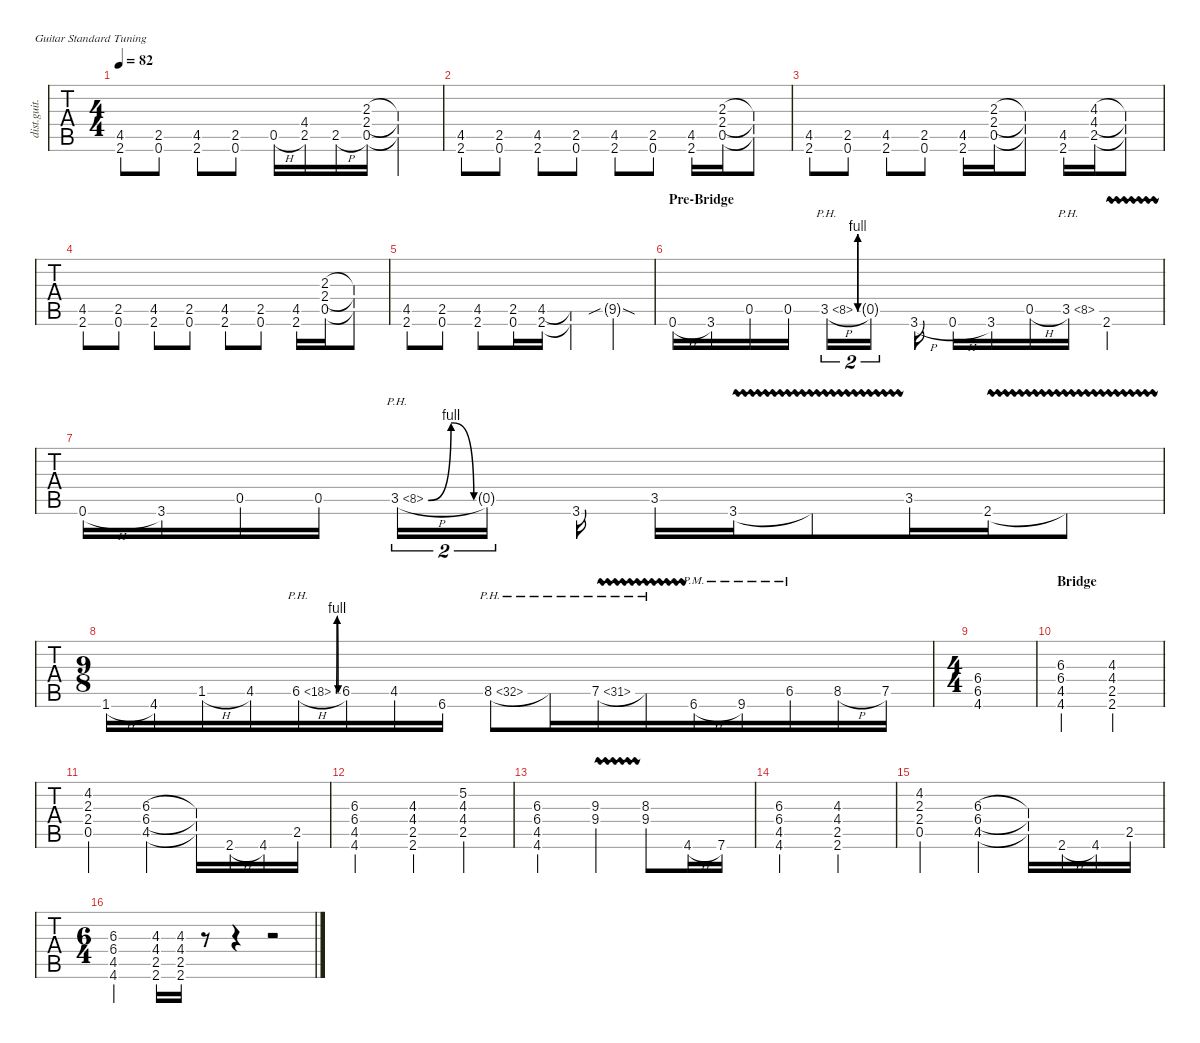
\defaultSystemsLayout 2
\hideDynamics
\bracketExtendMode nobrackets
\otherSystemsTrackNameOrientation horizontal
\track ("Guitar II" "dist.guit.") {instrument distortionguitar}
\staff {tabs}
\tuning (E4 B3 G3 D3 A2 E2)
\ts (4 4)
\tempo 82
\clef g2
\ks g
(2.6{st} 4.5{st}).8{dy ff} (0.6{st} 2.5{st}).8 (2.6{st} 4.5{st}).8 (0.6{st} 2.5{st}).8 0.5{h}.16 (2.5 4.4).16 2.5{h}.16 (2.4 0.5 2.3).16 (2.4{t} 0.5{t} 2.3{t}).4 |
(2.6{st} 4.5{st}).8 (0.6{st} 2.5{st}).8 (2.6{st} 4.5{st}).8 (0.6{st} 2.5{st}).8 (2.6{st} 4.5{st}).8 (0.6{st} 2.5{st}).8 (2.6 4.5).16 (0.5 2.4 2.3).16 (2.4{t} 0.5{t} 2.3{t}).8 |
(2.6{st} 4.5{st}).8 (0.6{st} 2.5{st}).8 (2.6{st} 4.5{st}).8 (0.6{st} 2.5{st}).8 (2.6 4.5).16 (0.5 2.4 2.3).16 (2.4{t} 0.5{t} 2.3{t}).8 (2.6 4.5).16 (2.5 4.4 4.3).16 (4.4{t} 2.5{t} 4.3{t}).8 |
(2.6{st} 4.5{st}).8 (0.6{st} 2.5{st}).8 (2.6{st} 4.5{st}).8 (0.6{st} 2.5{st}).8 (2.6{st} 4.5{st}).8 (0.6{st} 2.5{st}).8 (2.6 4.5).16 (0.5 2.4 2.3).16 (2.4{t} 0.5{t} 2.3{t}).8 |
(2.6{st} 4.5{st}).8 (0.6{st} 2.5{st}).8 (2.6{st} 4.5{st}).8 (0.6 2.5).16 (2.6 4.5).16 (2.6{t} 4.5{t}).4 9.5{sib sod g}.4 |
\beaming (8 4 4)
\section ("" "Pre-Bridge")
0.6{h}.16 3.6.16 0.5.16 0.5.16 3.5{be (bendrelease 12.6 0 19.2 4 19.8 4 59.4 0) ph 5 h}.16{tu (2 3)} 0.5{g}.16{tu (2 3)} 3.6{h}.16 0.6{h}.16 3.6.16 0.5{h}.16 3.5{ph 5}.16 2.6{vw}.4 |
0.6{h}.16 3.6.16 0.5.16 0.5.16 3.5{be (bendrelease 12.6 0 19.2 4 19.8 4 59.4 0) ph 5 h}.16{tu (2 3)} 0.5{g}.16{tu (2 3)} 3.6.16 3.5.16 3.6{vw}.16 3.6{vw t}.8 3.5.16 2.6{vw}.16 2.6{vw t}.8 |
\ts (9 8)
\beaming (8 4 5)
1.6{h}.16 4.6.16 1.5{h}.16 4.5.16 6.5{be (bendrelease 0 0 6.6 4 20.4 4 59.4 0) ph 12 h}.16 6.5.16 4.5.16 6.6.16 8.5{ph 24}.8 8.5{ph 24 t}.16 7.5{ph 24 vw}.16 7.5{ph 24 t}.16 6.6{h pm}.16 9.6{pm}.16 6.5{pm}.16 8.5{h}.16 7.5.16 |
\ts (4 4)
\beaming (8 4 4)
(6.5 4.6 6.4).1{dy f} |
\section ("" "Bridge")
(4.5 6.4 4.6 6.3).2 (2.6 2.5 4.4 4.3).2 |
(0.5 2.4 2.3 4.2).2 (4.5 6.4 6.3).4 (4.5{t} 6.4{t} 6.3{t}).16 2.6{h}.16 4.6.16 2.5.16 |
(4.5 6.4 4.6 6.3).2 (2.6 2.5 4.4 4.3).4 (4.4 4.3 5.2 2.5).4 |
(4.5 6.4 4.6 6.3).2 (9.4{vw} 9.3{vw}).4 (8.3 9.4).8 4.6{h}.16 7.6.16 |
(4.5 6.4 4.6 6.3).2 (2.6 2.5 4.4 4.3).2 |
(0.5 2.4 2.3 4.2).2 (4.5 6.4 6.3).4 (4.5{t} 6.4{t} 6.3{t}).16 2.6{h}.16 4.6.16 2.5.16 |
\ts (6 4)
\beaming (8 4 4 4)
(4.5 6.4 4.6 6.3).2 (2.6 2.5 4.4 4.3).16 (2.6 2.5 4.4 4.3).16 r.8 r.4 r.2
